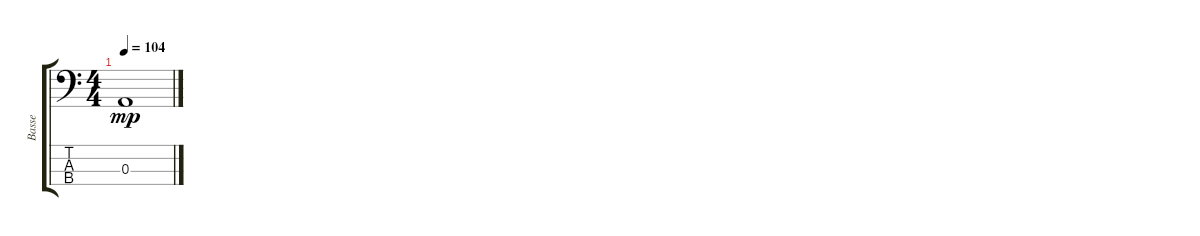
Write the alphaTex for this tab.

\track ("Basse" "Basse") {instrument electricbasspick}
\staff {score tabs}
\tuning (G2 D2 A1 E1) {hide}
\ts (4 4)
\tempo 104
\clef f4
\ks c
0.3.1{dy mp}
